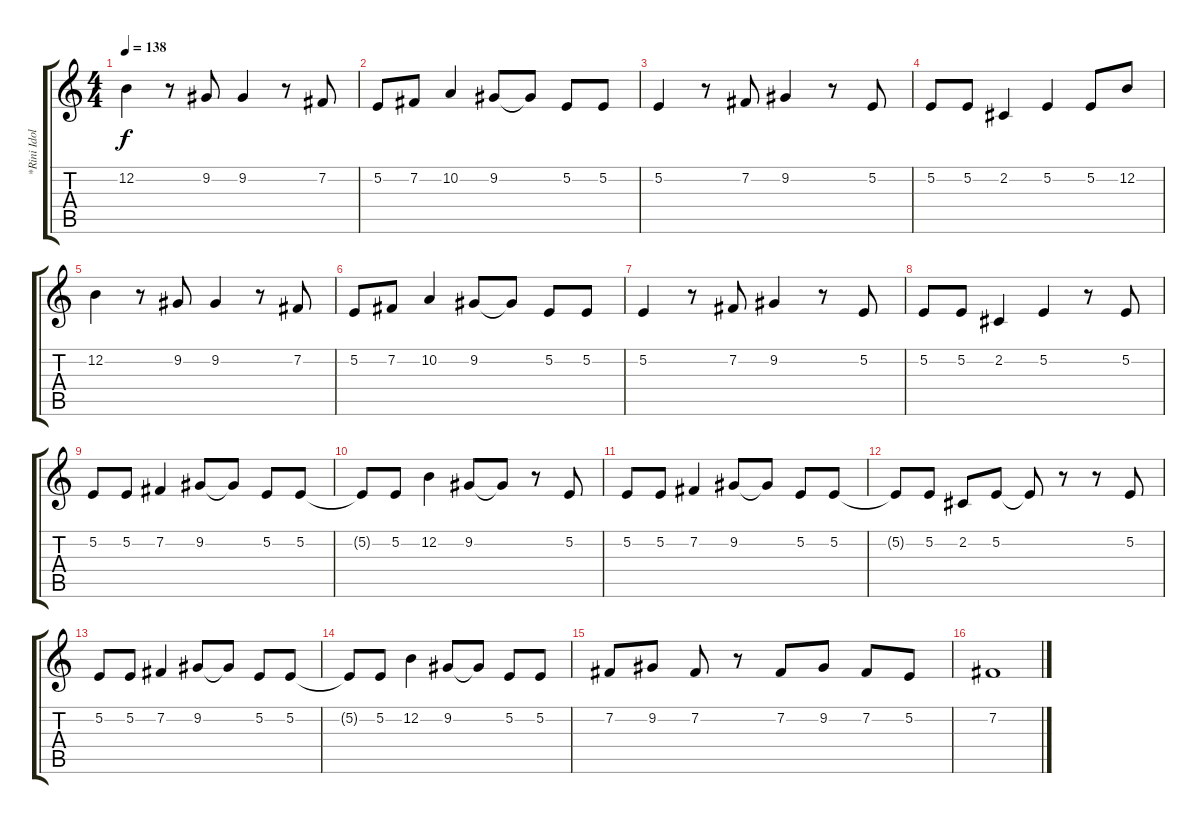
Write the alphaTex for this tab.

\track ("*Rini Idol" "*Rini Idol") {instrument tenorsax}
\staff {score tabs}
\tuning (E4 B3 G3 D3 A2 E2) {hide}
\ts (4 4)
\tempo 138
\clef g2
\ks c
12.2.4{dy f} r.8 9.2.8 9.2.4 r.8 7.2.8 |
5.2.8 7.2.8 10.2.4 9.2.8 9.2{t}.8 5.2.8 5.2.8 |
5.2.4 r.8 7.2.8 9.2.4 r.8 5.2.8 |
5.2.8 5.2.8 2.2.4 5.2.4 5.2.8 12.2.8 |
12.2.4 r.8 9.2.8 9.2.4 r.8 7.2.8 |
5.2.8 7.2.8 10.2.4 9.2.8 9.2{t}.8 5.2.8 5.2.8 |
5.2.4 r.8 7.2.8 9.2.4 r.8 5.2.8 |
5.2.8 5.2.8 2.2.4 5.2.4 r.8 5.2.8 |
5.2.8 5.2.8 7.2.4 9.2.8 9.2{t}.8 5.2.8 5.2.8 |
5.2{t}.8 5.2.8 12.2.4 9.2.8 9.2{t}.8 r.8 5.2.8 |
5.2.8 5.2.8 7.2.4 9.2.8 9.2{t}.8 5.2.8 5.2.8 |
5.2{t}.8 5.2.8 2.2.8 5.2.8 5.2{t}.8 r.8 r.8 5.2.8 |
5.2.8 5.2.8 7.2.4 9.2.8 9.2{t}.8 5.2.8 5.2.8 |
5.2{t}.8 5.2.8 12.2.4 9.2.8 9.2{t}.8 5.2.8 5.2.8 |
7.2.8 9.2.8 7.2.8 r.8 7.2.8 9.2.8 7.2.8 5.2.8 |
7.2.1
